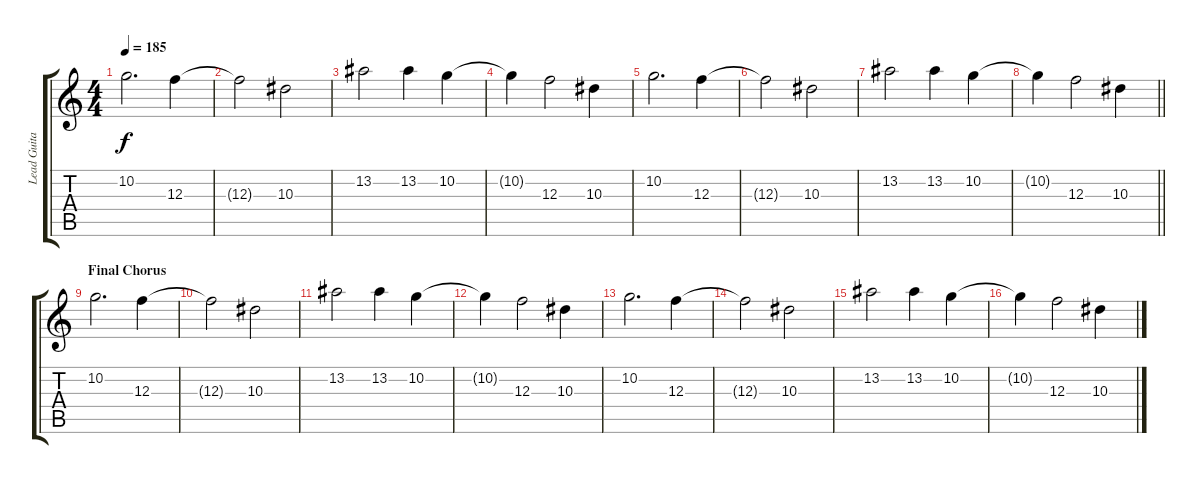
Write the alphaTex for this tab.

\track ("Lead Guitar" "Lead Guita") {instrument overdrivenguitar}
\staff {score tabs}
\tuning (D4 A3 F3 C3 G2 C2) {hide}
\ts (4 4)
\tempo 185
\clef g2
\ks c
10.2.2{d dy f} 12.3.4 |
12.3{t}.2 10.3.2 |
13.2.2 13.2.4 10.2.4 |
10.2{t}.4 12.3.2 10.3.4 |
10.2.2{d} 12.3.4 |
12.3{t}.2 10.3.2 |
13.2.2 13.2.4 10.2.4 |
\barLineRight lightlight
10.2{t}.4 12.3.2 10.3.4 |
\section ("" "Final Chorus")
10.2.2{d} 12.3.4 |
12.3{t}.2 10.3.2 |
13.2.2 13.2.4 10.2.4 |
10.2{t}.4 12.3.2 10.3.4 |
10.2.2{d} 12.3.4 |
12.3{t}.2 10.3.2 |
13.2.2 13.2.4 10.2.4 |
10.2{t}.4 12.3.2 10.3.4
